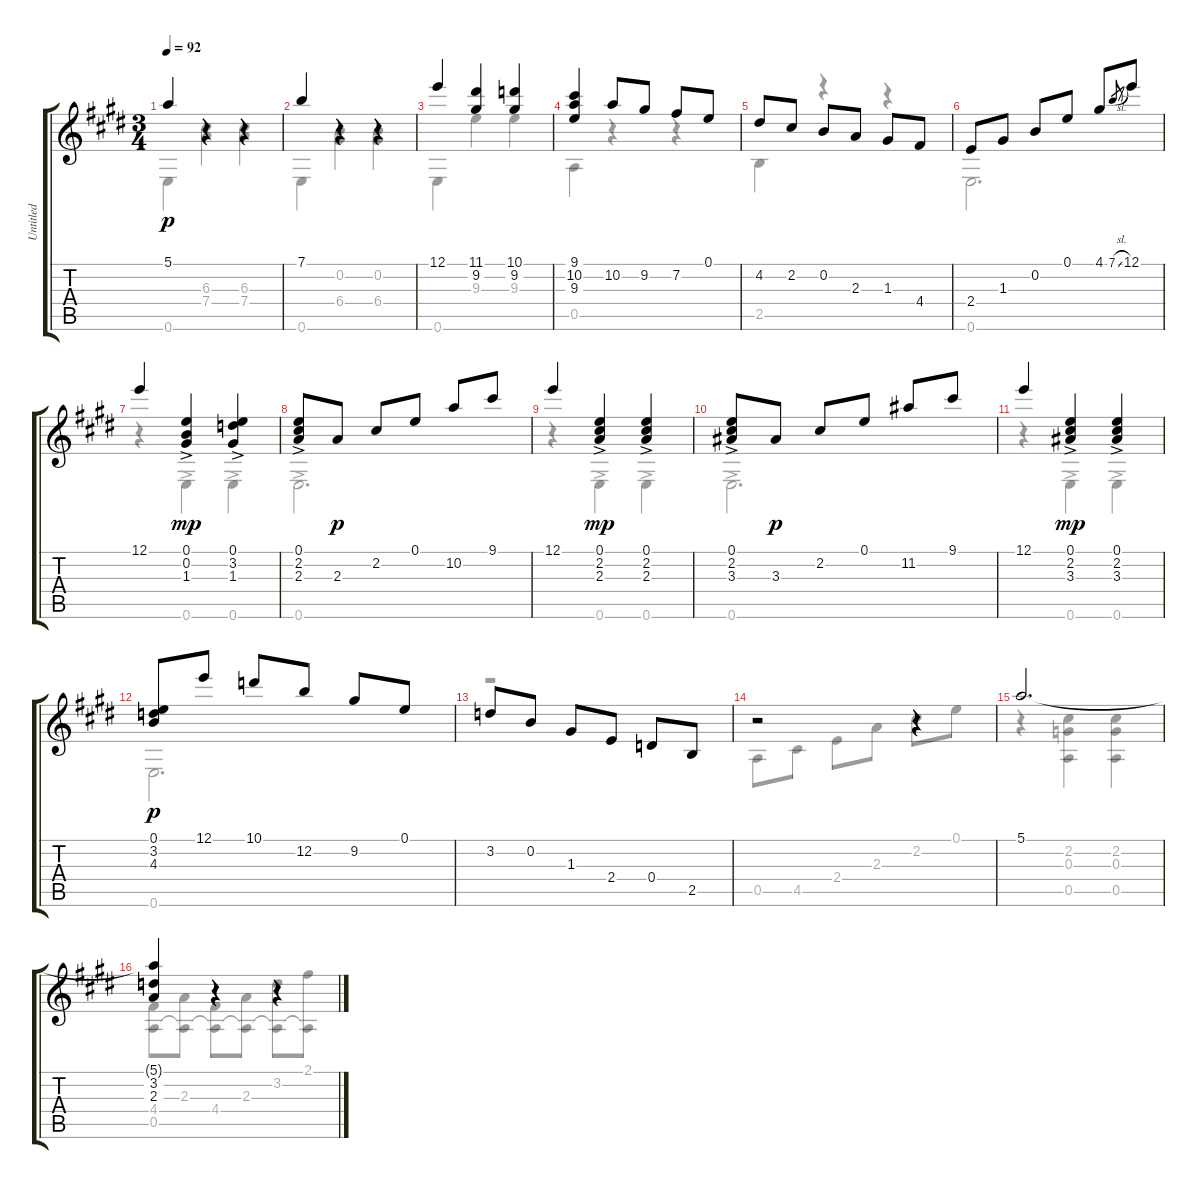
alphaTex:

\track ("Untitled" "Untitled") {instrument acousticguitarnylon}
\staff {score tabs}
\tuning (E4 B3 G3 D3 A2 E2) {hide}
\voice
\ts (3 4)
\tempo 92
\clef g2
\ks c#minor
5.1.4{dy p} r.4 r.4 |
7.1.4 r.4 r.4 |
12.1.4 (11.1 9.2).4 (10.1 9.2).4 |
\ks e
(9.1 10.2 9.3).4 10.2.8 9.2.8 7.2.8 0.1.8 |
\ks c#minor
4.2.8 2.2.8 0.2.8 2.3.8 1.3.8 4.4.8 |
2.4.8 1.3.8 0.2.8 0.1.8 4.1.8 7.1{sl}.8{gr} 12.1.8 |
12.1.4 (0.1{ac} 0.2{ac} 1.3{ac}).4{dy mp} (0.1{ac} 3.2{ac} 1.3{ac}).4 |
\ks e
(0.1{ac} 2.2{ac} 2.3{ac}).8 2.3.8{dy p} 2.2.8 0.1.8 10.2.8 9.1.8 |
\ks c#minor
12.1.4 (0.1{ac} 2.2{ac} 2.3{ac}).4{dy mp} (0.1{ac} 2.2{ac} 2.3{ac}).4 |
(0.1{ac} 2.2{ac} 3.3{ac}).8 3.3.8{dy p} 2.2.8 0.1.8 11.2.8 9.1.8 |
12.1.4 (0.1{ac} 2.2{ac} 3.3{ac}).4{dy mp} (0.1{ac} 2.2{ac} 3.3{ac}).4 |
\ks e
(0.1 3.2 4.3).8{dy p} 12.1.8 10.1.8 12.2.8 9.2.8 0.1.8 |
\ks c#minor
3.2.8 0.2.8 1.3.8 2.4.8 0.4.8 2.5.8 |
r.2 r.4 |
5.1.2{d} |
\ks e
(5.1{t} 3.2 2.3).4 r.4 r.4
\voice
\clef g2
\ottava regular
\simile none
\ks c#minor
0.6.4{dy p} (6.3 7.4).4 (6.3 7.4).4 |
0.6.4 (0.2 6.4).4 (0.2 6.4).4 |
0.6.4 9.3.4 9.3.4 |
\ks e
0.5.4 r.4 r.4 |
\ks c#minor
2.5.4 r.4 r.4 |
0.6.2{d} |
r.4 0.6{ac}.4{dy mp} 0.6{ac}.4 |
\ks e
0.6{ac}.2{d} |
\ks c#minor
r.4 0.6{ac}.4 0.6{ac}.4 |
0.6{ac}.2{d} |
r.4 0.6{ac}.4 0.6{ac}.4 |
\ks e
0.6.2{d dy p} |
\ks c#minor
r.1 |
0.5.8 4.5.8 2.4.8 2.3.8 2.2.8 0.1.8 |
r.4 (2.2 0.3 0.5).4 (2.2 0.3 0.5).4 |
\ks e
(4.4 0.5).8 (2.3 0.5{t}).8 (4.4 0.5{t}).8 (2.3 0.5{t}).8 (3.2 0.5{t}).8 (2.1 0.5{t}).8
